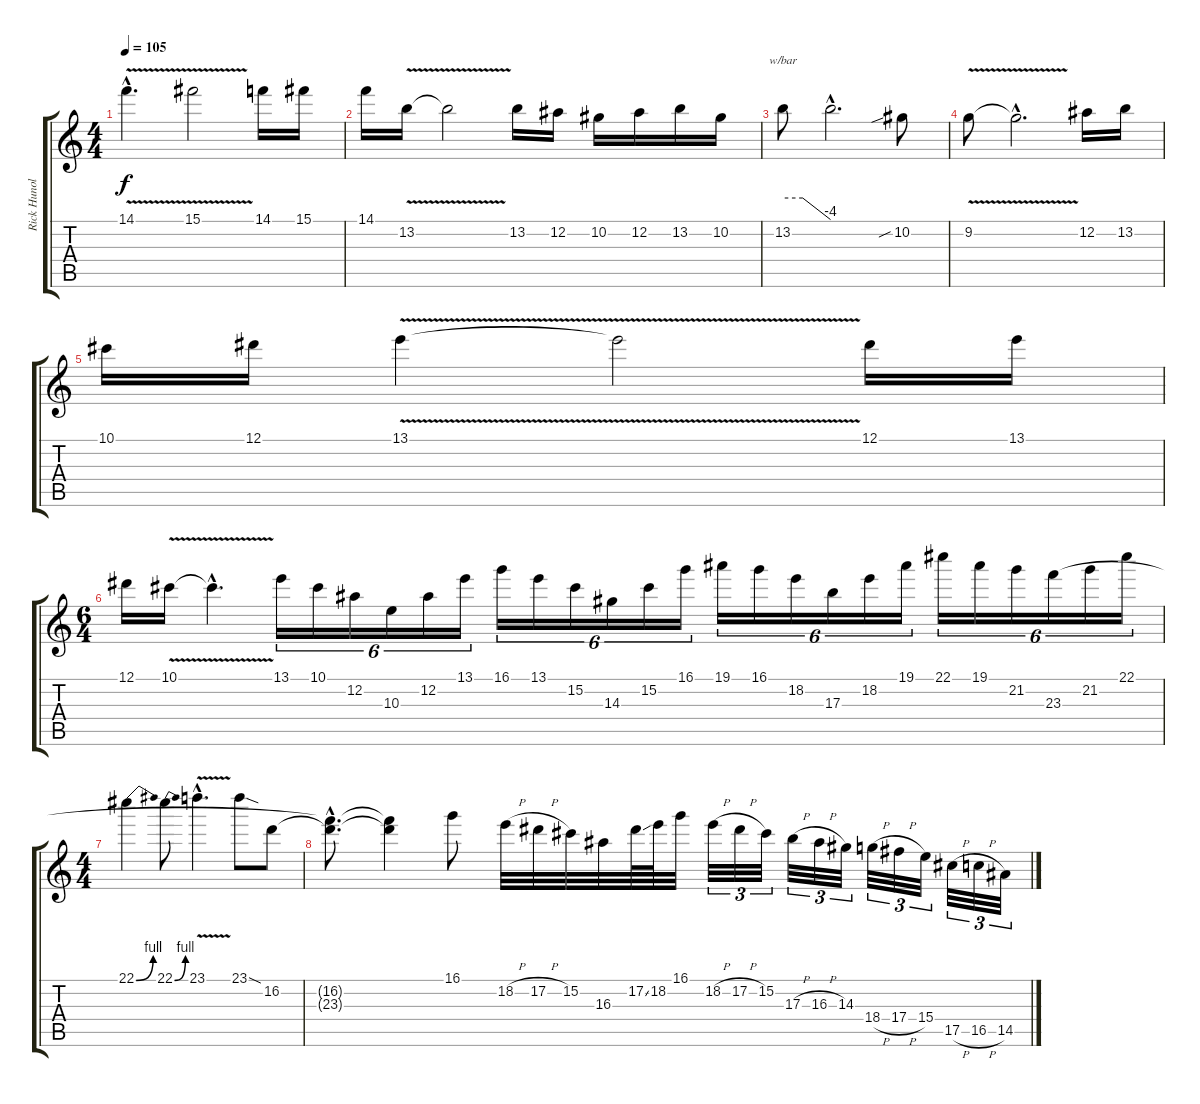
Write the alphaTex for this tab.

\track ("Rick Hunolt" "Rick Hunol") {instrument distortionguitar}
\staff {score tabs}
\tuning (Eb4 Bb3 Gb3 Db3 Ab2 Eb2) {hide}
\ts (4 4)
\tempo 105
\clef g2
\ks c
14.1{v hac}.4{d dy f} 15.1{v}.2 14.1.16 15.1.16 |
14.1.16 13.2{v}.16 13.2{t}.2 13.2.16 12.2.16 10.2.16 12.2.16 13.2.16 10.2.16 |
13.2.8{tbe (custom default 0 0 25 0 60 -16)} 13.2{hac t}.2{d} 10.2{sib}.8 |
9.2{v}.8 9.2{hac t}.2{d} 12.2.16 13.2.16 |
10.1.16 12.1.16 13.1{v}.4 13.1{t}.2 12.1.16 13.1.16 |
\ts (6 4)
12.1.16 10.1{v}.16 10.1{hac t}.4{d} 13.1.16{tu (6 4)} 10.1.16{tu (6 4)} 12.2.16{tu (6 4)} 10.3.16{tu (6 4)} 12.2.16{tu (6 4)} 13.1.16{tu (6 4)} 16.1.16{tu (6 4)} 13.1.16{tu (6 4)} 15.2.16{tu (6 4)} 14.3.16{tu (6 4)} 15.2.16{tu (6 4)} 16.1.16{tu (6 4)} 19.1.16{tu (6 4)} 16.1.16{tu (6 4)} 18.2.16{tu (6 4)} 17.3.16{tu (6 4)} 18.2.16{tu (6 4)} 19.1.16{tu (6 4)} 22.1.16{tu (6 4)} 19.1.16{tu (6 4)} 21.2.16{tu (6 4)} 23.3.16{tu (6 4)} 21.2.16{tu (6 4)} 22.1.16{tu (6 4)} |
\ts (4 4)
22.1{be (bend 0 0 60 4)}.4 22.1{be (bend 0 0 60 4)}.8 23.1{v hac}.4{d} 23.1{sod}.8 16.2.8 |
(16.2{hac t} 23.3{hac t}).8{d} (16.2{t} 23.3{t}).4 16.1.8 18.2{h}.32 17.2{h}.32 15.2.32 16.3.32 17.2{ss}.64 18.2.64 16.1.32 18.2{h}.32{tu (3 2)} 17.2{h}.32{tu (3 2)} 15.2.32{tu (3 2)} 17.3{h}.32{tu (3 2)} 16.3{h}.32{tu (3 2)} 14.3.32{tu (3 2)} 18.4{h}.32{tu (3 2)} 17.4{h}.32{tu (3 2)} 15.4.32{tu (3 2)} 17.5{h}.32{tu (3 2)} 16.5{h}.32{tu (3 2)} 14.5.32{tu (3 2)}
